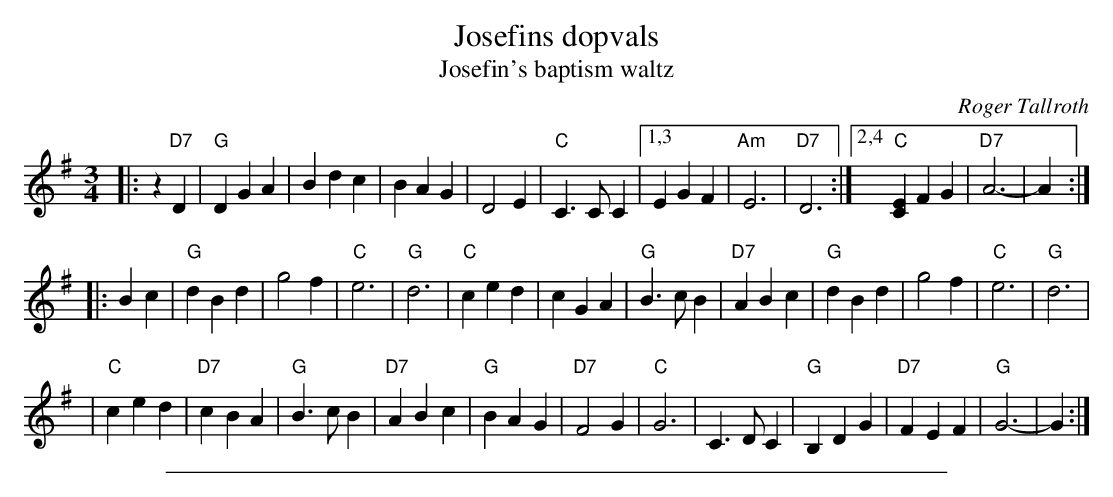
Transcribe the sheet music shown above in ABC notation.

X:1
T: Josefins dopvals
T: Josefin's baptism waltz
M:3/4
L:1/4
C:Roger Tallroth
K:G
|: z"D7"D \
| "G"DGA | Bdc | BAG | D2E \
| "C"C>CC |1,3 EGF | "Am"E3 | "D7"D3 \
:|2,4 "C"[EC]FG | "D7"A3- | A :|
|: Bc | "G"dBd | g2f | "C"e3 | "G"d3 \
| "C"ced | cGA | "G"B>cB | "D7"ABc \
| "G"dBd | g2f | "C"e3 | "G"d3 |
| "C"ced | "D7"cBA | "G"B>cB | "D7"ABc \
| "G"BAG | "D7"F2G | "C"G3 | C>DC \
| "G"B,DG | "D7"FEF | "G"G3- | G :|
